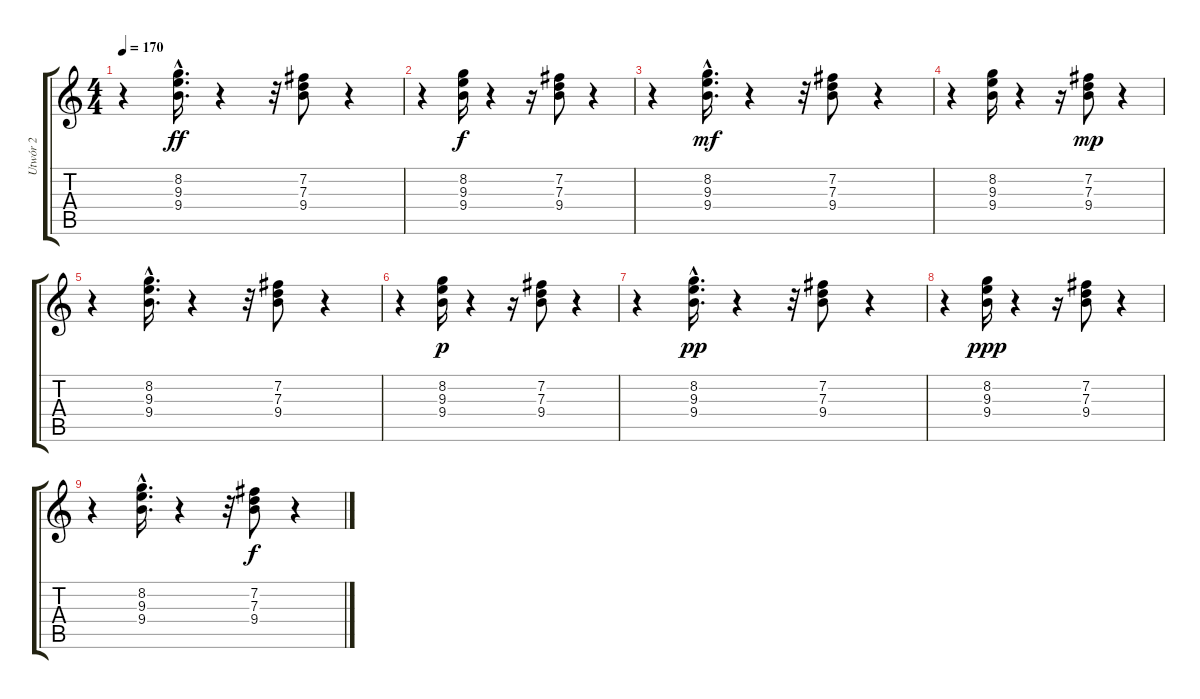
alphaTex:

\track ("Utwór 2" "Utwór 2") {instrument electricguitarclean}
\staff {score tabs}
\tuning (E4 B3 G3 D3 A2 E2) {hide}
\ts (4 4)
\tempo 170
\clef g2
\ks c
r.4{dy ff} (8.2{hac} 9.3{hac} 9.4).16{d} r.4 r.32 (7.2 7.3 9.4).8 r.4 |
r.4 (8.2 9.3 9.4).16{dy f} r.4 r.16 (7.2 7.3 9.4).8 r.4 |
r.4 (8.2{hac} 9.3{hac} 9.4).16{d dy mf} r.4 r.32 (7.2 7.3 9.4).8 r.4 |
r.4 (8.2 9.3 9.4).16 r.4 r.16 (7.2 7.3 9.4).8{dy mp} r.4 |
r.4 (8.2{hac} 9.3{hac} 9.4).16{d} r.4 r.32 (7.2 7.3 9.4).8 r.4 |
r.4 (8.2 9.3 9.4).16{dy p} r.4 r.16 (7.2 7.3 9.4).8 r.4 |
r.4 (8.2{hac} 9.3{hac} 9.4).16{d dy pp} r.4 r.32 (7.2 7.3 9.4).8 r.4 |
r.4 (8.2 9.3 9.4).16{dy ppp} r.4 r.16 (7.2 7.3 9.4).8 r.4 |
r.4 (8.2{hac} 9.3{hac} 9.4).16{d} r.4 r.32 (7.2 7.3 9.4).8{dy f} r.4
